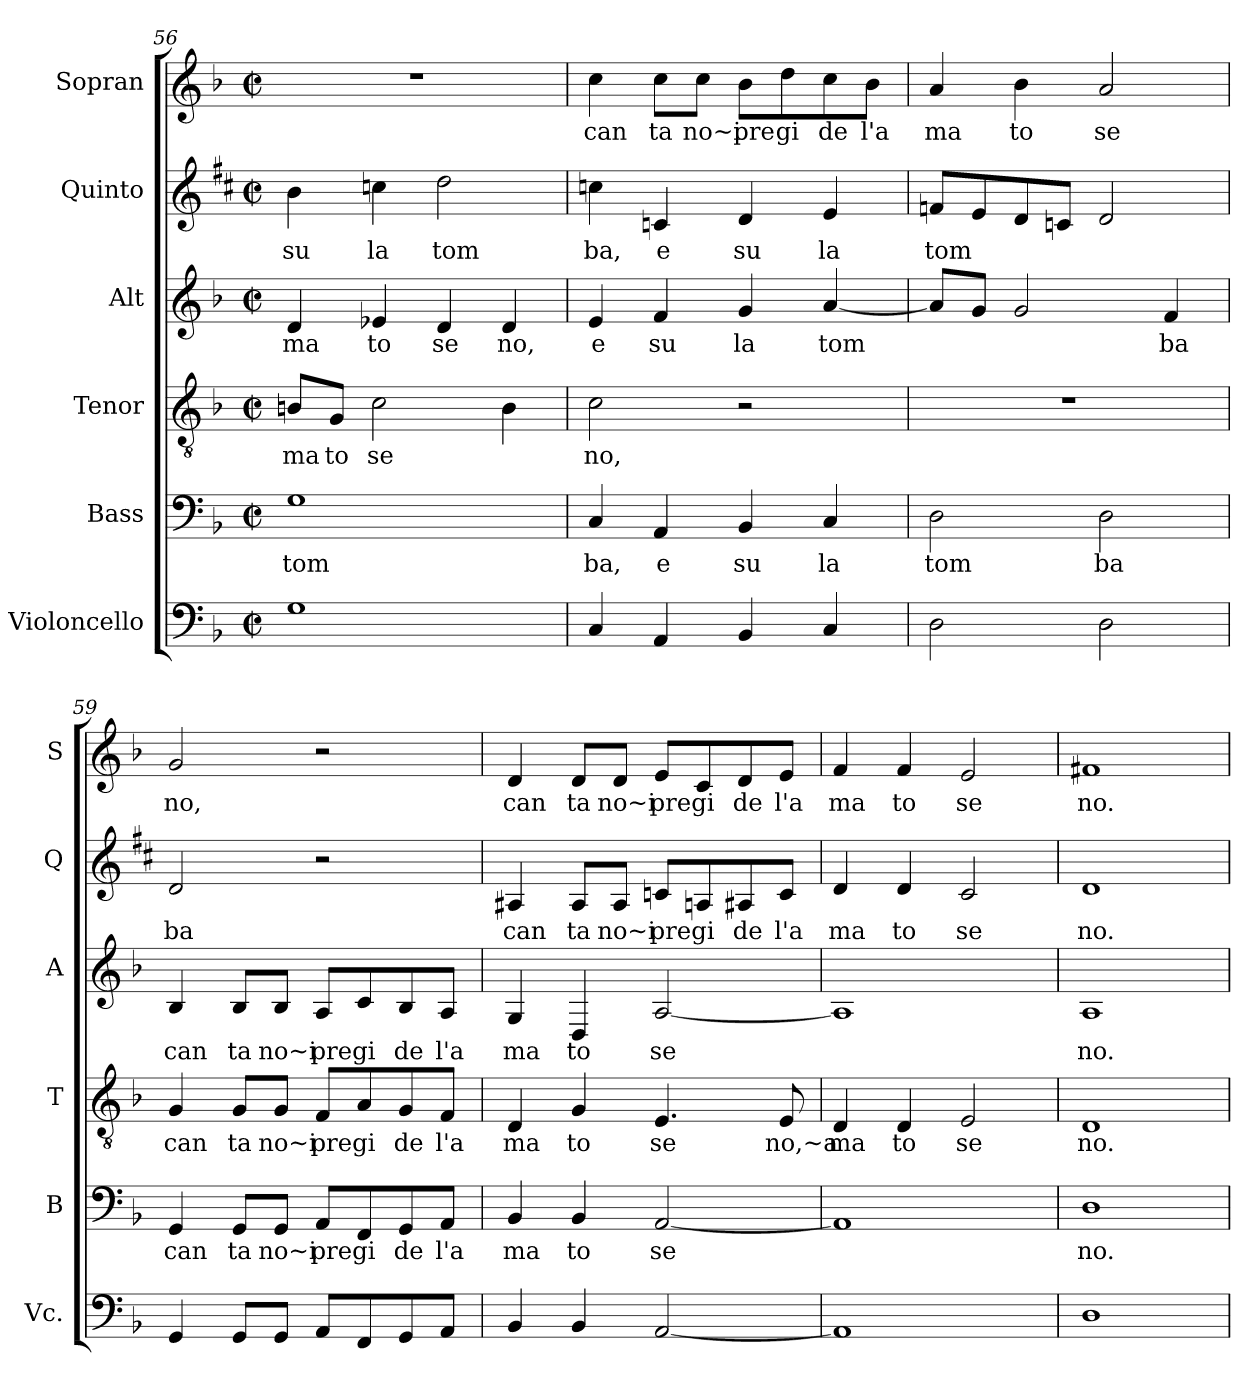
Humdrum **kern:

**kern	**kern	**text	**kern	**text	**kern	**text	**kern	**text	**kern	**text
*part6	*part5	*part5	*part4	*part4	*part3	*part3	*part2	*part2	*part1	*part1
*staff6	*staff5	*staff5	*staff4	*staff4	*staff3	*staff3	*staff2	*staff2	*staff1	*staff1
*I"Violoncello	*I"Bass	*	*I"Tenor	*	*I"Alt	*	*I"Quinto	*	*I"Sopran	*
*I'Vc.	*I'B	*	*I'T	*	*I'A	*	*I'Q	*	*I'S	*
*clefF4	*clefF4	*	*clefGv2	*	*clefG2	*	*clefG2	*	*clefG2	*
*k[b-]	*k[b-]	*	*k[b-]	*	*k[b-]	*	*k[f#c#]	*	*k[b-]	*
*M2/2	*M2/2	*	*M2/2	*	*M2/2	*	*M2/2	*	*M2/2	*
*met(c|)	*met(c|)	*	*met(c|)	*	*met(c|)	*	*met(c|)	*	*met(c|)	*
=56	=56	=56	=56	=56	=56	=56	=56	=56	=56	=56
!	!	!LO:LY:b	!	!LO:LY:b	!	!LO:LY:b	!	!LO:LY:b	!	!
1G	1G	tom	8Bn/L	ma	4d/	ma	4b\	su	1r	.
!	!	!	!	!LO:LY:b	!	!	!	!	!	!
.	.	.	8G/J	to	.	.	.	.	.	.
!	!	!	!	!LO:LY:b	!	!LO:LY:b	!	!LO:LY:b	!	!
.	.	.	2c\	se	4e-X/	to	4ccn\	la	.	.
!	!	!	!	!	!	!LO:LY:b	!	!LO:LY:b	!	!
.	.	.	.	.	4d/	se	2dd\	tom	.	.
!	!	!	!	!	!	!LO:LY:b	!	!	!	!
.	.	.	4B\	.	4d/	no,	.	.	.	.
!!LO:PB:g=z
=57	=57	=57	=57	=57	=57	=57	=57	=57	=57	=57
!	!	!LO:LY:b	!	!LO:LY:b	!	!LO:LY:b	!	!LO:LY:b	!	!LO:LY:b
4C/	4C/	ba,	2c\	no,	4e/	e	4ccn\	ba,	4cc\	can
!	!	!LO:LY:b	!	!	!	!LO:LY:b	!	!LO:LY:b	!	!LO:LY:b
4AA/	4AA/	e	.	.	4f/	su	4cn/	e	8cc\L	ta
!	!	!	!	!	!	!	!	!	!	!LO:LY:b
.	.	.	.	.	.	.	.	.	8cc\J	no~i
!	!	!LO:LY:b	!	!	!	!LO:LY:b	!	!LO:LY:b	!	!LO:LY:b
4BB-/	4BB-/	su	2r	.	4g/	la	4d/	su	8b-\L	pre
!	!	!	!	!	!	!	!	!	!	!LO:LY:b
.	.	.	.	.	.	.	.	.	8dd\	gi
!	!	!LO:LY:b	!	!	!	!LO:LY:b	!	!LO:LY:b	!	!LO:LY:b
4C/	4C/	la	.	.	[4a/	tom	4e/	la	8cc\	de
!	!	!	!	!	!	!	!	!	!	!LO:LY:b
.	.	.	.	.	.	.	.	.	8b-\J	l'a
=58	=58	=58	=58	=58	=58	=58	=58	=58	=58	=58
!	!	!LO:LY:b	!	!	!	!	!	!LO:LY:b	!	!LO:LY:b
2D\	2D\	tom	1r	.	8a/L]	.	8fn/L	tom	4a/	ma
.	.	.	.	.	8g/J	.	8e/	.	.	.
!	!	!	!	!	!	!	!	!	!	!LO:LY:b
.	.	.	.	.	2g/	.	8d/	.	4b-\	to
.	.	.	.	.	.	.	8cn/J	.	.	.
!	!	!LO:LY:b	!	!	!	!	!	!	!	!LO:LY:b
2D\	2D\	ba	.	.	.	.	2d/	.	2a/	se
!	!	!	!	!	!	!LO:LY:b	!	!	!	!
.	.	.	.	.	4f/	ba	.	.	.	.
=59	=59	=59	=59	=59	=59	=59	=59	=59	=59	=59
!	!	!LO:LY:b	!	!LO:LY:b	!	!LO:LY:b	!	!LO:LY:b	!	!LO:LY:b
4GG/	4GG/	can	4G/	can	4B-/	can	2d/	ba	2g/	no,
!	!	!LO:LY:b	!	!LO:LY:b	!	!LO:LY:b	!	!	!	!
8GG/L	8GG/L	ta	8G/L	ta	8B-/L	ta	.	.	.	.
!	!	!LO:LY:b	!	!LO:LY:b	!	!LO:LY:b	!	!	!	!
8GG/J	8GG/J	no~i	8G/J	no~i	8B-/J	no~i	.	.	.	.
!	!	!LO:LY:b	!	!LO:LY:b	!	!LO:LY:b	!	!	!	!
8AA/L	8AA/L	pre	8F/L	pre	8A/L	pre	2r	.	2r	.
!	!	!LO:LY:b	!	!LO:LY:b	!	!LO:LY:b	!	!	!	!
8FF/	8FF/	gi	8A/	gi	8c/	gi	.	.	.	.
!	!	!LO:LY:b	!	!LO:LY:b	!	!LO:LY:b	!	!	!	!
8GG/	8GG/	de	8G/	de	8B-/	de	.	.	.	.
!	!	!LO:LY:b	!	!LO:LY:b	!	!LO:LY:b	!	!	!	!
8AA/J	8AA/J	l'a	8F/J	l'a	8A/J	l'a	.	.	.	.
!!LO:PB:g=z
=60	=60	=60	=60	=60	=60	=60	=60	=60	=60	=60
!	!	!LO:LY:b	!	!LO:LY:b	!	!LO:LY:b	!	!LO:LY:b	!	!LO:LY:b
4BB-/	4BB-/	ma	4D/	ma	4G/	ma	4A#X/	can	4d/	can
!	!	!LO:LY:b	!	!LO:LY:b	!	!LO:LY:b	!	!LO:LY:b	!	!LO:LY:b
4BB-/	4BB-/	to	4G/	to	4D/	to	8A#/L	ta	8d/L	ta
!	!	!	!	!	!	!	!	!LO:LY:b	!	!LO:LY:b
.	.	.	.	.	.	.	8A#/J	no~i	8d/J	no~i
!	!	!LO:LY:b	!	!LO:LY:b	!	!LO:LY:b	!	!LO:LY:b	!	!LO:LY:b
[2AA/	[2AA/	se	4.E/	se	[2A/	se	8cn/L	pre	8e/L	pre
!	!	!	!	!	!	!	!	!LO:LY:b	!	!LO:LY:b
.	.	.	.	.	.	.	8An/	gi	8c/	gi
!	!	!	!	!	!	!	!	!LO:LY:b	!	!LO:LY:b
.	.	.	.	.	.	.	8A#X/	de	8d/	de
!	!	!	!	!LO:LY:b	!	!	!	!LO:LY:b	!	!LO:LY:b
.	.	.	8E/	no,~a	.	.	8c/J	l'a	8e/J	l'a
=61	=61	=61	=61	=61	=61	=61	=61	=61	=61	=61
!	!	!	!	!LO:LY:b	!	!	!	!LO:LY:b	!	!LO:LY:b
1AA]	1AA]	.	4D/	ma	1A]	.	4d/	ma	4f/	ma
!	!	!	!	!LO:LY:b	!	!	!	!LO:LY:b	!	!LO:LY:b
.	.	.	4D/	to	.	.	4d/	to	4f/	to
!	!	!	!	!LO:LY:b	!	!	!	!LO:LY:b	!	!LO:LY:b
.	.	.	2E/	se	.	.	2c#/	se	2e/	se
=62	=62	=62	=62	=62	=62	=62	=62	=62	=62	=62
!	!	!LO:LY:b	!	!LO:LY:b	!	!LO:LY:b	!	!LO:LY:b	!	!LO:LY:b
1D	1D	no.	1D	no.	1A	no.	1d	no.	1f#X	no.
=	=	=	=	=	=	=	=	=	=	=
*-	*-	*-	*-	*-	*-	*-	*-	*-	*-	*-
